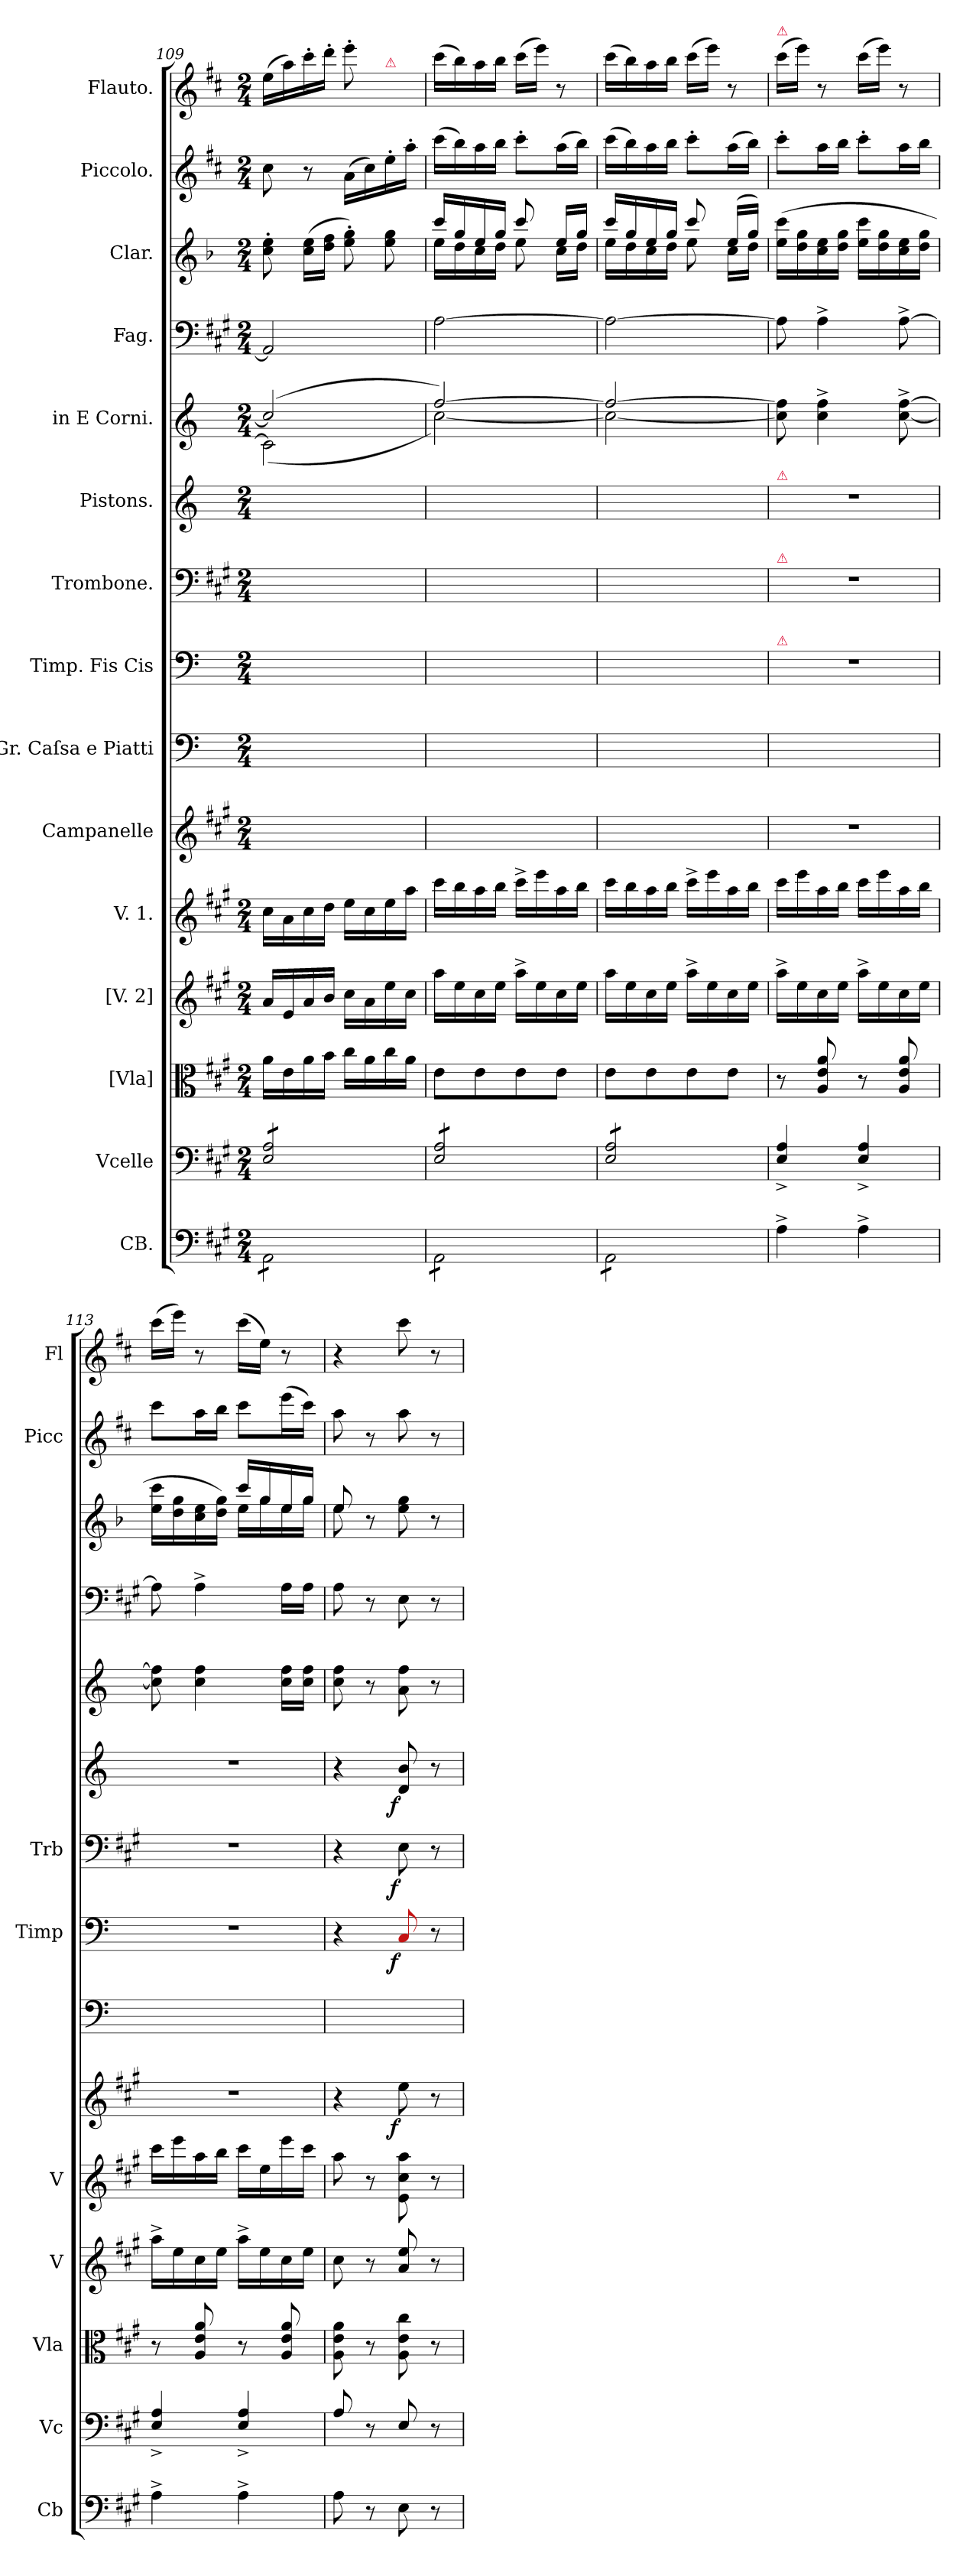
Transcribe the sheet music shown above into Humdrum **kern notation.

**kern	**kern	**kern	**kern	**kern	**kern	**dynam	**kern	**kern	**dynam	**kern	**dynam	**kern	**dynam	**kern	**kern	**kern	**kern	**kern
*part15	*part14	*part13	*part12	*part11	*part10	*part10	*part9	*part8	*part8	*part7	*part7	*part6	*part6	*part5	*part4	*part3	*part2	*part1
*staff15	*staff14	*staff13	*staff12	*staff11	*staff10	*staff10	*staff9	*staff8	*staff8	*staff7	*staff7	*staff6	*staff6	*staff5	*staff4	*staff3	*staff2	*staff1
*I"CB.	*I"Vcelle	*I"[Vla]	*I"[V. 2]	*I"V. 1.	*I"Campanelle	*	*I"Gr. Caſsa e Piatti	*I"Timp. Fis Cis	*	*I"Trombone.	*	*I"Pistons.	*	*I"in E Corni.	*I"Fag.	*I"Clar.	*I"Piccolo.	*I"Flauto.
*I'Cb	*I'Vc	*I'Vla	*I'V	*I'V	*	*	*	*I'Timp	*	*I'Trb	*	*	*	*	*	*	*I'Picc	*I'Fl
*clefF4	*clefF4	*clefC3	*clefG2	*clefG2	*clefG2	*	*clefF4	*clefF4	*	*clefF4	*	*clefG2	*	*clefG2	*clefF4	*clefG2	*clefG2	*clefG2
*	*	*	*	*	*	*	*	*	*	*	*	*ITrd-1c-2	*	*ITrd5c8	*	*ITrd2c3	*	*
*k[f#c#g#]	*k[f#c#g#]	*k[f#c#g#]	*k[f#c#g#]	*k[f#c#g#]	*k[f#c#g#]	*	*k[]	*k[]	*	*k[f#c#g#]	*	*k[f#c#]	*	*k[f#c#g#d#]	*k[f#c#g#]	*k[f#c#]	*k[f#c#]	*k[f#c#]
*M2/4	*M2/4	*M2/4	*M2/4	*M2/4	*M2/4	*	*M2/4	*M2/4	*	*M2/4	*	*M2/4	*	*M2/4	*M2/4	*M2/4	*M2/4	*M2/4
=109	=109	=109	=109	=109	=109	=109	=109	=109	=109	=109	=109	=109	=109	=109	=109	=109	=109	=109
*	*	*	*	*	*	*	*	*	*	*	*	*	*	*^	*	*	*	*
*tremolo	*	*	*	*	*	*	*	*	*	*	*	*	*	*	*	*	*	*	*
*	*tremolo	*	*	*	*	*	*	*	*	*	*	*	*	*	*	*	*	*	*
8AA\L	8E/ 8A/L	16a\LL	16a/LL	16cc#\LL	2ryy	.	2ryy	2ryy	.	2ryy	.	2ryy	.	(2e/]	(2E\]	2AA/]	8a'\ 8cc#'\	8cc#\	(16ee\LL
.	.	16e\	16e/	16a\	.	.	.	.	.	.	.	.	.	.	.	.	.	.	16aa\)
8AA\	8E/ 8A/	16a\	16a/	16cc#\	.	.	.	.	.	.	.	.	.	.	.	.	(16a\ 16cc#\LL	8r	16ccc#'\
.	.	16b\JJ	16b/JJ	16dd\JJ	.	.	.	.	.	.	.	.	.	.	.	.	16b\ 16dd\JJ	.	16ddd'\JJ
8AA\	8E/ 8A/	16cc#\LL	16cc#\LL	16ee\LL	.	.	.	.	.	.	.	.	.	.	.	.	8cc#'\ 8ee'\)	(16a\LL	8eee'\
.	.	16a\	16a\	16cc#\	.	.	.	.	.	.	.	.	.	.	.	.	.	16cc#\)	.
!	!	!	!	!	!	!	!	!	!	!	!	!	!	!	!	!	!	!	!LO:TX:a:color=crimson:t=⚠
8AA\J	8E/ 8A/J	16cc#\	16ee\	16ee\	.	.	.	.	.	.	.	.	.	.	.	.	8cc#\ 8ee\	16ee'\	8ryy
.	.	16a\JJ	16cc#\JJ	16aa\JJ	.	.	.	.	.	.	.	.	.	.	.	.	.	16aa'\JJ	.
=110	=110	=110	=110	=110	=110	=110	=110	=110	=110	=110	=110	=110	=110	=110	=110	=110	=110	=110	=110
*	*	*	*	*	*	*	*	*	*	*	*	*	*	*	*	*	*^	*	*
8AA\L	8E/ 8A/L	8e\L	16aa\LL	16ccc#\LL	2ryy	.	2ryy	2ryy	.	2ryy	.	2ryy	.	[>2a/)	[>2e\)	[2A\	16aa/LL	16cc#\LL	(16ccc#\LL	(16ccc#\LL
.	.	.	16ee\	16bb\	.	.	.	.	.	.	.	.	.	.	.	.	16ee/	16b\	16bb\)	16bb\)
8AA\	8E/ 8A/	8e\	16cc#\	16aa\	.	.	.	.	.	.	.	.	.	.	.	.	16cc#/	16a\	16aa\	16aa\
.	.	.	16ee\JJ	16bb\JJ	.	.	.	.	.	.	.	.	.	.	.	.	16ee/JJ	16b\JJ	16bb\JJ	16bb\JJ
8AA\	8E/ 8A/	8e\	16aa^\LL	16ccc#^\LL	.	.	.	.	.	.	.	.	.	.	.	.	8aa/	8cc#\	8ccc#'\L	(16ccc#\LL
.	.	.	16ee\	16eee\	.	.	.	.	.	.	.	.	.	.	.	.	.	.	.	16eee\JJ)
8AA\J	8E/ 8A/J	8e\J	16cc#\	16aa\	.	.	.	.	.	.	.	.	.	.	.	.	16cc#/LL	16a\LL	(16aa\L	8r
.	.	.	16ee\JJ	16bb\JJ	.	.	.	.	.	.	.	.	.	.	.	.	16ee/JJ	16b\JJ	16bb\JJ)	.
=111	=111	=111	=111	=111	=111	=111	=111	=111	=111	=111	=111	=111	=111	=111	=111	=111	=111	=111	=111	=111
8AA\L	8E/ 8A/L	8e\L	16aa\LL	16ccc#\LL	2ryy	.	2ryy	2ryy	.	2ryy	.	2ryy	.	2a/_	2e\_	2A\_	16aa/LL	16cc#\LL	(16ccc#\LL	(16ccc#\LL
.	.	.	16ee\	16bb\	.	.	.	.	.	.	.	.	.	.	.	.	16ee/	16b\	16bb\)	16bb\)
8AA\	8E/ 8A/	8e\	16cc#\	16aa\	.	.	.	.	.	.	.	.	.	.	.	.	16cc#/	16a\	16aa\	16aa\
.	.	.	16ee\JJ	16bb\JJ	.	.	.	.	.	.	.	.	.	.	.	.	16ee/JJ	16b\JJ	16bb\JJ	16bb\JJ
8AA\	8E/ 8A/	8e\	16aa^\LL	16ccc#^\LL	.	.	.	.	.	.	.	.	.	.	.	.	8aa/	8cc#\	8ccc#'\L	(16ccc#\LL
.	.	.	16ee\	16eee\	.	.	.	.	.	.	.	.	.	.	.	.	.	.	.	16eee\JJ)
8AA\J	8E/ 8A/J	8e\J	16cc#\	16aa\	.	.	.	.	.	.	.	.	.	.	.	.	(16cc#/LL	16a\LL	(16aa\L	8r
*	*Xtremolo	*	*	*	*	*	*	*	*	*	*	*	*	*	*	*	*	*	*	*
*Xtremolo	*	*	*	*	*	*	*	*	*	*	*	*	*	*	*	*	*	*	*	*
.	.	.	16ee\JJ	16bb\JJ	.	.	.	.	.	.	.	.	.	.	.	.	16ee/JJ)	16b\JJ	16bb\JJ)	.
*	*	*	*	*	*	*	*	*	*	*	*	*	*	*v	*v	*	*	*	*	*
=112	=112	=112	=112	=112	=112	=112	=112	=112	=112	=112	=112	=112	=112	=112	=112	=112	=112	=112	=112
!	!	!	!	!	!	!	!	!	!	!	!	!	!	!	!	!	!	!	!LO:TX:a:color=crimson:t=⚠
!	!	!	!	!	!	!	!	!	!	!	!	!LO:TX:a:color=crimson:t=⚠	!	!	!	!	!	!	!
!	!	!	!	!	!	!	!	!	!	!LO:TX:a:color=crimson:t=⚠	!	!	!	!	!	!	!	!	!
!	!	!	!	!	!	!	!	!LO:TX:a:color=crimson:t=⚠	!	!	!	!	!	!	!	!	!	!	!
*	*	*	*	*	*	*	*	*	*	*	*	*	*	*	*	*v	*v	*	*
4A^\	4E^>/ 4A^>/	8r	16aa^\LL	16ccc#\LL	2r	.	2ryy	2r	.	2r	.	2r	.	8e]\ 8a]\	8A\]	(16cc#\ 16aa\LL	8ccc#'\L	(16ccc#\LL
.	.	.	16ee\	16eee\	.	.	.	.	.	.	.	.	.	.	.	16b\ 16ee\	.	16eee\JJ)
.	.	8A/ 8e/ 8a/	16cc#\	16aa\	.	.	.	.	.	.	.	.	.	4e^\ 4a^\	4A^\	16a\ 16cc#\	16aa\L	8r
.	.	.	16ee\JJ	16bb\JJ	.	.	.	.	.	.	.	.	.	.	.	16b\ 16ee\JJ	16bb\JJ	.
4A^\	4E^>/ 4A^>/	8r	16aa^\LL	16ccc#\LL	.	.	.	.	.	.	.	.	.	.	.	16cc#\ 16aa\LL	8ccc#'\L	(16ccc#\LL
.	.	.	16ee\	16eee\	.	.	.	.	.	.	.	.	.	.	.	16b\ 16ee\	.	16eee\JJ)
.	.	8A/ 8e/ 8a/	16cc#\	16aa\	.	.	.	.	.	.	.	.	.	[8e^\ [8a^\	[8A^\	16a\ 16cc#\	16aa\L	8r
.	.	.	16ee\JJ	16bb\JJ	.	.	.	.	.	.	.	.	.	.	.	16b\ 16ee\JJ	16bb\JJ	.
=113	=113	=113	=113	=113	=113	=113	=113	=113	=113	=113	=113	=113	=113	=113	=113	=113	=113	=113
*	*	*	*	*	*	*	*	*	*	*	*	*	*	*	*	*^	*	*
4A^\	4E^>/ 4A^>/	8r	16aa^\LL	16ccc#\LL	2r	.	2ryy	2r	.	2r	.	2r	.	8e]\ 8a]\	8A\]	16cc#\ 16aa\LL	4ryy	8ccc#\L	(16ccc#\LL
.	.	.	16ee\	16eee\	.	.	.	.	.	.	.	.	.	.	.	16b\ 16ee\	.	.	16eee\JJ)
.	.	8A/ 8e/ 8a/	16cc#\	16aa\	.	.	.	.	.	.	.	.	.	4e\ 4a\	4A^\	16a\ 16cc#\	.	16aa\L	8r
.	.	.	16ee\JJ	16bb\JJ	.	.	.	.	.	.	.	.	.	.	.	16b\ 16ee\JJ)	.	16bb\JJ	.
4A^\	4E^>/ 4A^>/	8r	16aa^\LL	16ccc#\LL	.	.	.	.	.	.	.	.	.	.	.	16aa/LL	16cc#\LL	8ccc#\L	(16ccc#\LL
.	.	.	16ee\	16ee\	.	.	.	.	.	.	.	.	.	.	.	16ee/	16ee\	.	16ee\JJ)
.	.	8A/ 8e/ 8a/	16cc#\	16eee\	.	.	.	.	.	.	.	.	.	16e\ 16a\LL	16A\LL	16cc#/	16cc#\	(16eee\L	8r
.	.	.	16ee\JJ	16ccc#\JJ	.	.	.	.	.	.	.	.	.	16e\ 16a\JJ	16A\JJ	16ee/JJ	16ee\JJ	16ccc#\JJ)	.
=114	=114	=114	=114	=114	=114	=114	=114	=114	=114	=114	=114	=114	=114	=114	=114	=114	=114	=114	=114
8A\	8A/	8A\ 8e\ 8a\	8cc#\	8aa\	4r	.	2ryy	4r	.	4r	.	4r	.	8e\ 8a\	8A\	8cc#/	8cc#\	8aa\	4r
8r	8r	8r	8r	8r	.	.	.	.	.	.	.	.	.	8r	8r	8r	8ryy	8r	.
!	!	!	!	!	!	!LO:DY:rj	!	!	!LO:DY:rj	!	!LO:DY:rj	!	!LO:DY:rj	!	!	!	!	!	!
8E\	8E/	8A\ 8e\ 8cc#\	8a/ 8ee/	8e\ 8cc#\ 8aa\	8ee\	f	.	8Ra/	f	8E\	f	8e/ 8cc#/	f	8c#\ 8a\	8E\	8cc#\ 8ee\	4ryy	8aa\	8ccc#\
8r	8r	8r	8r	8r	8r	.	.	8r	.	8r	.	8r	.	8r	8r	8r	.	8r	8r
*	*	*	*	*	*	*	*	*	*	*	*	*	*	*	*	*v	*v	*	*
=	=	=	=	=	=	=	=	=	=	=	=	=	=	=	=	=	=	=
*-	*-	*-	*-	*-	*-	*-	*-	*-	*-	*-	*-	*-	*-	*-	*-	*-	*-	*-
